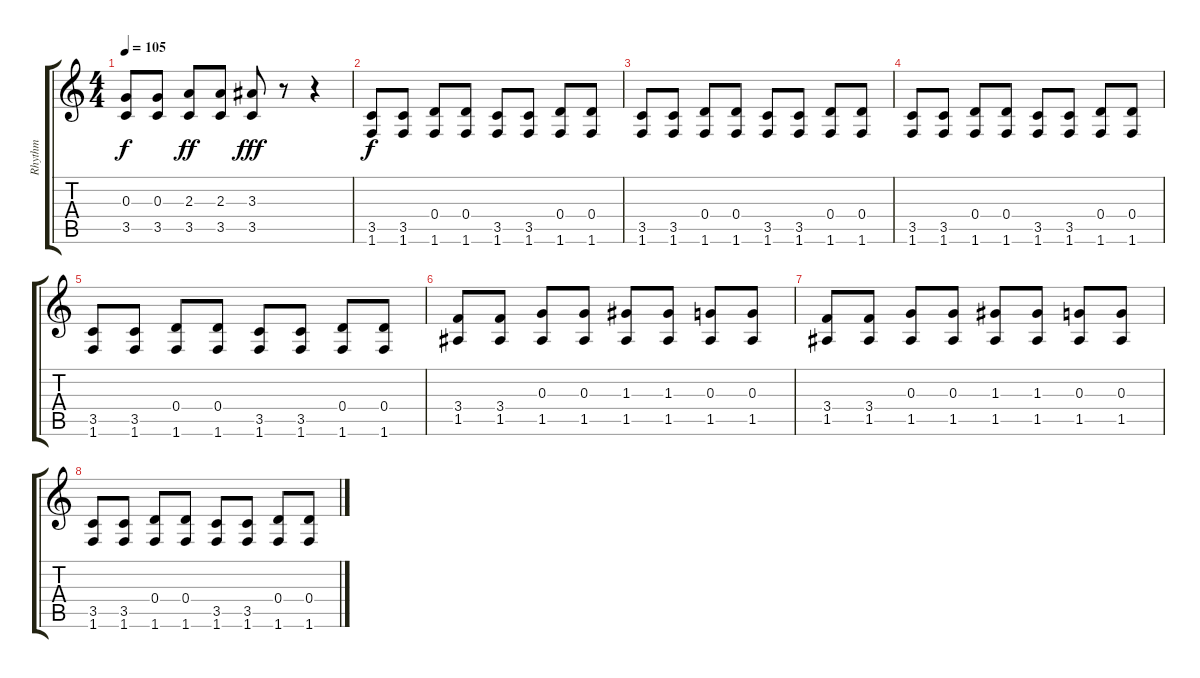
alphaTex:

\track ("Rhythm" "Rhythm") {instrument electricguitarmuted}
\staff {score tabs}
\tuning (E4 B3 G3 D3 A2 E2) {hide}
\ts (4 4)
\tempo 105
\clef g2
\ks c
(0.3 3.5).8{dy f} (0.3 3.5).8 (2.3 3.5).8{dy ff} (2.3 3.5).8 (3.3 3.5).8{dy fff} r.8 r.4 |
(3.5 1.6).8{dy f} (3.5 1.6).8 (0.4 1.6).8 (0.4 1.6).8 (3.5 1.6).8 (3.5 1.6).8 (0.4 1.6).8 (0.4 1.6).8 |
(3.5 1.6).8 (3.5 1.6).8 (0.4 1.6).8 (0.4 1.6).8 (3.5 1.6).8 (3.5 1.6).8 (0.4 1.6).8 (0.4 1.6).8 |
(3.5 1.6).8 (3.5 1.6).8 (0.4 1.6).8 (0.4 1.6).8 (3.5 1.6).8 (3.5 1.6).8 (0.4 1.6).8 (0.4 1.6).8 |
(3.5 1.6).8 (3.5 1.6).8 (0.4 1.6).8 (0.4 1.6).8 (3.5 1.6).8 (3.5 1.6).8 (0.4 1.6).8 (0.4 1.6).8 |
(3.4 1.5).8 (3.4 1.5).8 (0.3 1.5).8 (0.3 1.5).8 (1.3 1.5).8 (1.3 1.5).8 (0.3 1.5).8 (0.3 1.5).8 |
(3.4 1.5).8 (3.4 1.5).8 (0.3 1.5).8 (0.3 1.5).8 (1.3 1.5).8 (1.3 1.5).8 (0.3 1.5).8 (0.3 1.5).8 |
(3.5 1.6).8 (3.5 1.6).8 (0.4 1.6).8 (0.4 1.6).8 (3.5 1.6).8 (3.5 1.6).8 (0.4 1.6).8 (0.4 1.6).8
